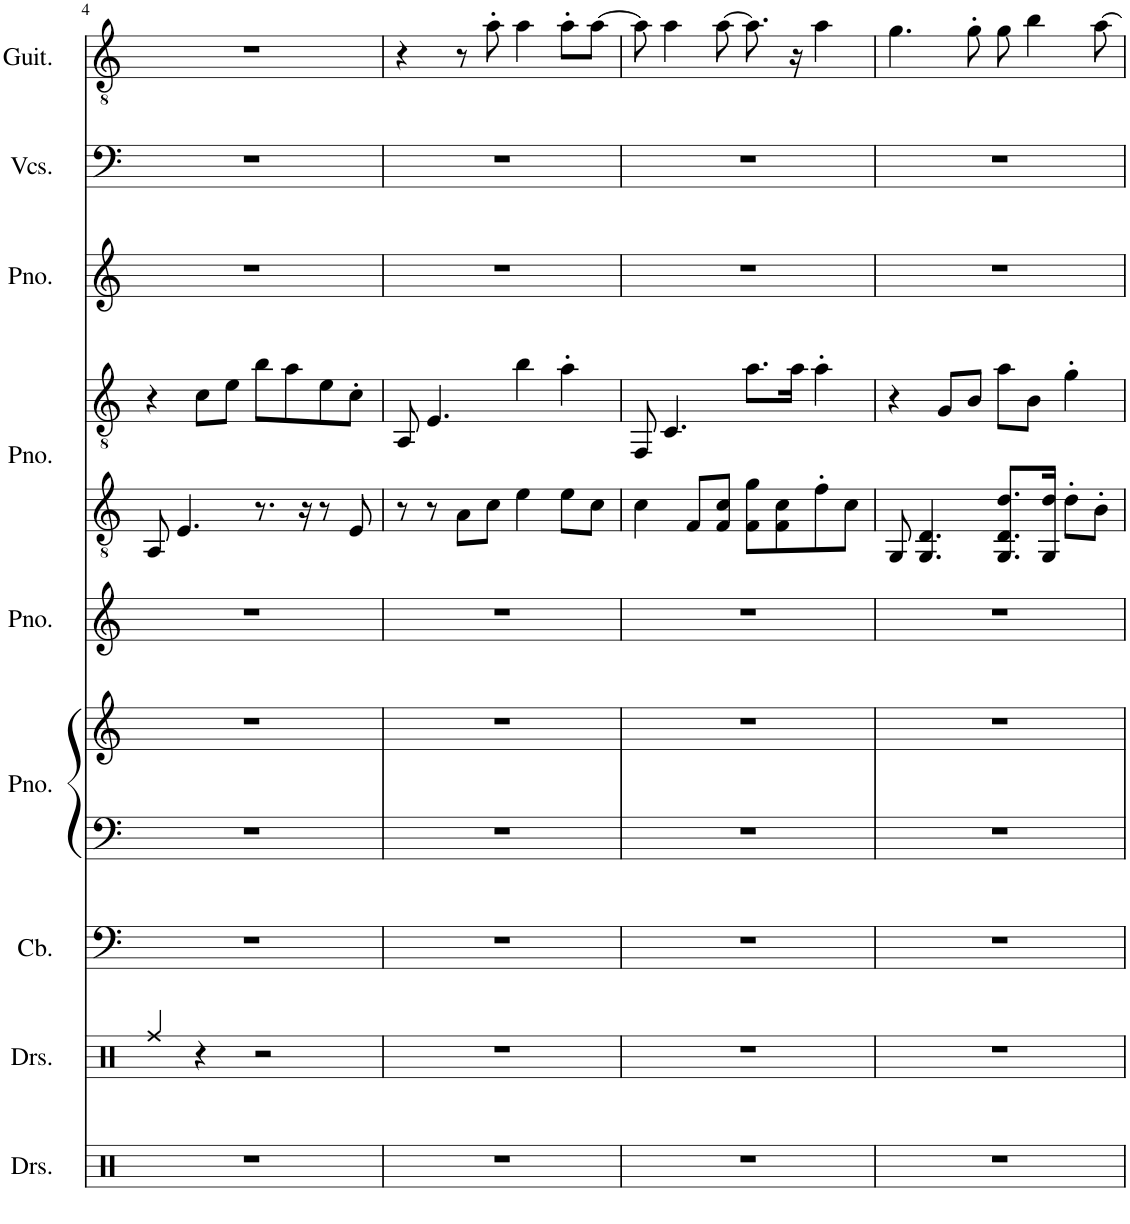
**kern	**kern	**kern	**kern	**kern	**kern	**kern	**kern	**kern	**kern	**kern
*part9	*part8	*part7	*part6	*part6	*part5	*part4	*part4	*part3	*part2	*part1
*staff11	*staff10	*staff9	*staff8	*staff7	*staff6	*staff5	*staff4	*staff3	*staff2	*staff1
*I"Drumset	*I"Drumset	*I"Contrabass	*I"Piano	*	*I"Piano	*I"Piano	*	*I"Piano	*I"Violoncellos	*I"Classical Guitar
*I'Drs.	*I'Drs.	*I'Cb.	*I'Pno.	*	*I'Pno.	*I'Pno.	*	*I'Pno.	*I'Vcs.	*I'Guit.
!!LO:PB:g=z
*clefX	*clefX	*clefF4	*clefF4	*clefG2	*clefG2	*clefGv2	*clefGv2	*clefG2	*clefF4	*clefGv2
*	*	*Trd7c12	*	*	*	*	*	*	*	*
*k[]	*k[]	*k[]	*k[]	*k[]	*k[]	*k[]	*k[]	*k[]	*k[]	*k[]
*M4/4	*M4/4	*M4/4	*M4/4	*M4/4	*M4/4	*M4/4	*M4/4	*M4/4	*M4/4	*M4/4
=4	=4	=4	=4	=4	=4	=4	=4	=4	=4	=4
1r	4Rff/	1r	1r	1r	1r	8AA/	4r	1r	1r	1r
.	.	.	.	.	.	4.E/	.	.	.	.
.	4r	.	.	.	.	.	8c\L	.	.	.
.	.	.	.	.	.	.	8e\J	.	.	.
.	2r	.	.	.	.	8.r	8b\L	.	.	.
.	.	.	.	.	.	.	8a\	.	.	.
.	.	.	.	.	.	16r	.	.	.	.
.	.	.	.	.	.	8r	8e\	.	.	.
.	.	.	.	.	.	8E/	8c'\J	.	.	.
=5	=5	=5	=5	=5	=5	=5	=5	=5	=5	=5
1r	1r	1r	1r	1r	1r	8r	8AA/	1r	1r	4r
.	.	.	.	.	.	8r	4.E/	.	.	.
.	.	.	.	.	.	8A\L	.	.	.	8r
.	.	.	.	.	.	8c\J	.	.	.	8a'\
.	.	.	.	.	.	4e\	4b\	.	.	4a\
.	.	.	.	.	.	8e\L	4a'\	.	.	8a'\L
.	.	.	.	.	.	8c\J	.	.	.	[8a\J
=6	=6	=6	=6	=6	=6	=6	=6	=6	=6	=6
1r	1r	1r	1r	1r	1r	4c\	8FF/	1r	1r	8a\]
.	.	.	.	.	.	.	4.C/	.	.	4a\
.	.	.	.	.	.	8F/L	.	.	.	.
.	.	.	.	.	.	8F/ 8c/J	.	.	.	[8a\
.	.	.	.	.	.	8F\ 8g\L	8.a\L	.	.	8.a\]
.	.	.	.	.	.	8F\ 8c\	.	.	.	.
.	.	.	.	.	.	.	16a\Jk	.	.	16r
.	.	.	.	.	.	8f'\	4a'\	.	.	4a\
.	.	.	.	.	.	8c\J	.	.	.	.
=7	=7	=7	=7	=7	=7	=7	=7	=7	=7	=7
1r	1r	1r	1r	1r	1r	8GG/	4r	1r	1r	4.g\
.	.	.	.	.	.	4.GG/ 4.D/	.	.	.	.
.	.	.	.	.	.	.	8G/L	.	.	.
.	.	.	.	.	.	.	8B/J	.	.	8g'\
.	.	.	.	.	.	8.GG/ 8.D/ 8.d/L	8a\L	.	.	8g\
.	.	.	.	.	.	.	8B\J	.	.	4b\
.	.	.	.	.	.	16GG/ 16d/Jk	.	.	.	.
.	.	.	.	.	.	8d'\L	4g'\	.	.	.
.	.	.	.	.	.	8B'\J	.	.	.	[8a\
=	=	=	=	=	=	=	=	=	=	=
*-	*-	*-	*-	*-	*-	*-	*-	*-	*-	*-
